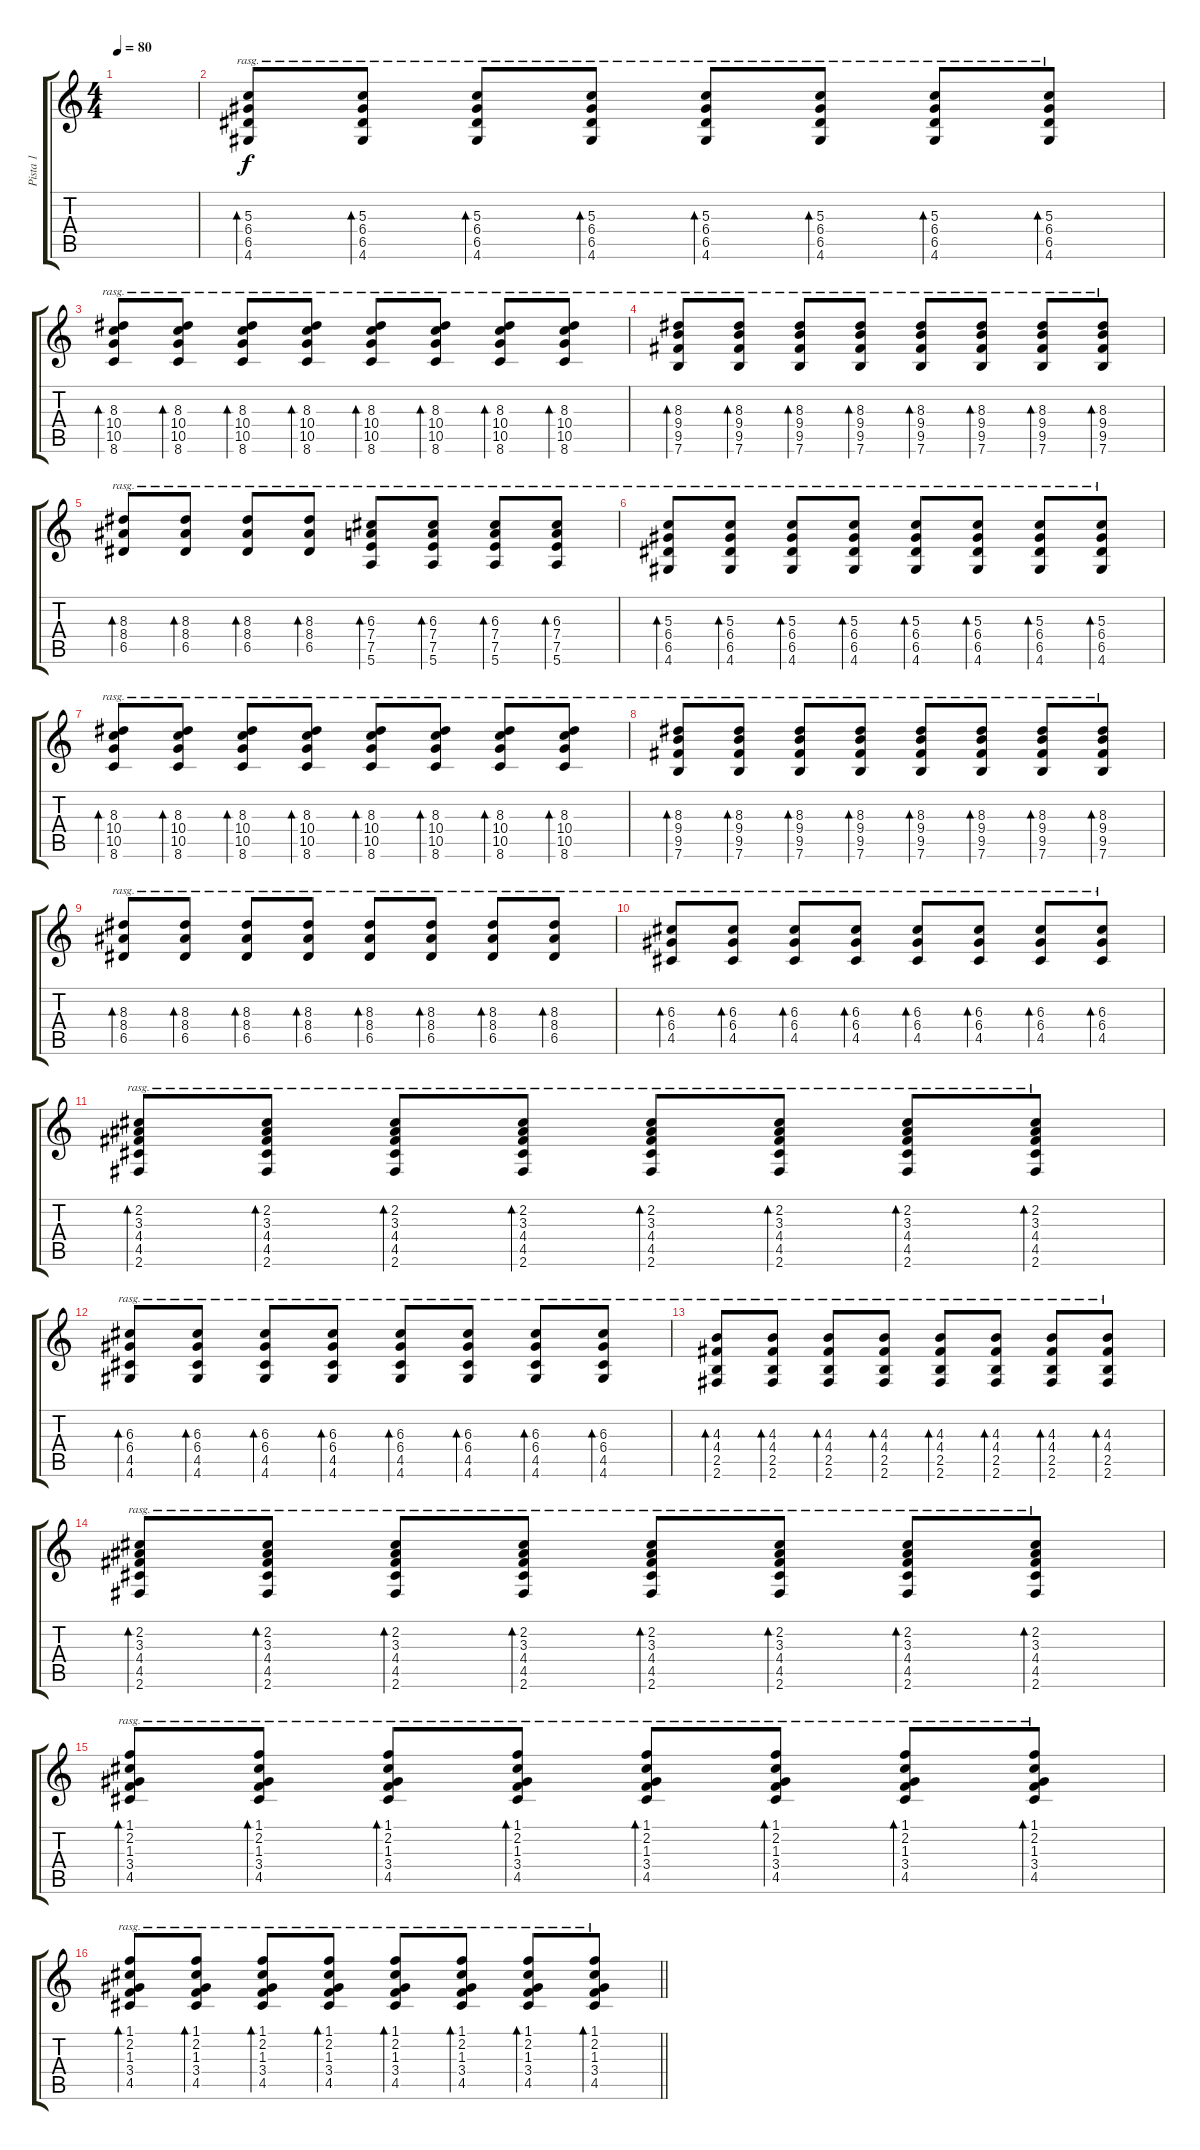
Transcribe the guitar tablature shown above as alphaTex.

\track ("Pista 1" "Pista 1") {instrument acousticguitarsteel}
\staff {score tabs}
\tuning (E4 B3 G3 D3 A2 E2) {hide}
\ts (4 4)
\tempo 80
\clef g2
\ks c
|
(5.3 6.4 6.5 4.6).8{bd 30 rasg ii} (5.3 6.4 6.5 4.6).8{bd 30 rasg ii} (5.3 6.4 6.5 4.6).8{bd 30 rasg ii} (5.3 6.4 6.5 4.6).8{bd 30 rasg ii} (5.3 6.4 6.5 4.6).8{bd 30 rasg ii} (5.3 6.4 6.5 4.6).8{bd 30 rasg ii} (5.3 6.4 6.5 4.6).8{bd 30 rasg ii} (5.3 6.4 6.5 4.6).8{bd 30 rasg ii} |
(8.3 10.4 10.5 8.6).8{bd 30 rasg ii} (8.3 10.4 10.5 8.6).8{bd 30 rasg ii} (8.3 10.4 10.5 8.6).8{bd 30 rasg ii} (8.3 10.4 10.5 8.6).8{bd 30 rasg ii} (8.3 10.4 10.5 8.6).8{bd 30 rasg ii} (8.3 10.4 10.5 8.6).8{bd 30 rasg ii} (8.3 10.4 10.5 8.6).8{bd 30 rasg ii} (8.3 10.4 10.5 8.6).8{bd 30 rasg ii} |
(8.3 9.4 9.5 7.6).8{bd 30 rasg ii} (8.3 9.4 9.5 7.6).8{bd 30 rasg ii} (8.3 9.4 9.5 7.6).8{bd 30 rasg ii} (8.3 9.4 9.5 7.6).8{bd 30 rasg ii} (8.3 9.4 9.5 7.6).8{bd 30 rasg ii} (8.3 9.4 9.5 7.6).8{bd 30 rasg ii} (8.3 9.4 9.5 7.6).8{bd 30 rasg ii} (8.3 9.4 9.5 7.6).8{bd 30 rasg ii} |
(8.3 8.4 6.5).8{bd 30 rasg ii} (8.3 8.4 6.5).8{bd 30 rasg ii} (8.3 8.4 6.5).8{bd 30 rasg ii} (8.3 8.4 6.5).8{bd 30 rasg ii} (6.3 7.4 7.5 5.6).8{bd 30 rasg ii} (6.3 7.4 7.5 5.6).8{bd 30 rasg ii} (6.3 7.4 7.5 5.6).8{bd 30 rasg ii} (6.3 7.4 7.5 5.6).8{bd 30 rasg ii} |
(5.3 6.4 6.5 4.6).8{bd 30 rasg ii} (5.3 6.4 6.5 4.6).8{bd 30 rasg ii} (5.3 6.4 6.5 4.6).8{bd 30 rasg ii} (5.3 6.4 6.5 4.6).8{bd 30 rasg ii} (5.3 6.4 6.5 4.6).8{bd 30 rasg ii} (5.3 6.4 6.5 4.6).8{bd 30 rasg ii} (5.3 6.4 6.5 4.6).8{bd 30 rasg ii} (5.3 6.4 6.5 4.6).8{bd 30 rasg ii} |
(8.3 10.4 10.5 8.6).8{bd 30 rasg ii} (8.3 10.4 10.5 8.6).8{bd 30 rasg ii} (8.3 10.4 10.5 8.6).8{bd 30 rasg ii} (8.3 10.4 10.5 8.6).8{bd 30 rasg ii} (8.3 10.4 10.5 8.6).8{bd 30 rasg ii} (8.3 10.4 10.5 8.6).8{bd 30 rasg ii} (8.3 10.4 10.5 8.6).8{bd 30 rasg ii} (8.3 10.4 10.5 8.6).8{bd 30 rasg ii} |
(8.3 9.4 9.5 7.6).8{bd 30 rasg ii} (8.3 9.4 9.5 7.6).8{bd 30 rasg ii} (8.3 9.4 9.5 7.6).8{bd 30 rasg ii} (8.3 9.4 9.5 7.6).8{bd 30 rasg ii} (8.3 9.4 9.5 7.6).8{bd 30 rasg ii} (8.3 9.4 9.5 7.6).8{bd 30 rasg ii} (8.3 9.4 9.5 7.6).8{bd 30 rasg ii} (8.3 9.4 9.5 7.6).8{bd 30 rasg ii} |
(8.3 8.4 6.5).8{bd 30 rasg ii} (8.3 8.4 6.5).8{bd 30 rasg ii} (8.3 8.4 6.5).8{bd 30 rasg ii} (8.3 8.4 6.5).8{bd 30 rasg ii} (8.3 8.4 6.5).8{bd 30 rasg ii} (8.3 8.4 6.5).8{bd 30 rasg ii} (8.3 8.4 6.5).8{bd 30 rasg ii} (8.3 8.4 6.5).8{bd 30 rasg ii} |
(6.3 6.4 4.5).8{bd 30 rasg ii} (6.3 6.4 4.5).8{bd 30 rasg ii} (6.3 6.4 4.5).8{bd 30 rasg ii} (6.3 6.4 4.5).8{bd 30 rasg ii} (6.3 6.4 4.5).8{bd 30 rasg ii} (6.3 6.4 4.5).8{bd 30 rasg ii} (6.3 6.4 4.5).8{bd 30 rasg ii} (6.3 6.4 4.5).8{bd 30 rasg ii} |
(2.2 3.3 4.4 4.5 2.6).8{bd 30 rasg ii} (2.2 3.3 4.4 4.5 2.6).8{bd 30 rasg ii} (2.2 3.3 4.4 4.5 2.6).8{bd 30 rasg ii} (2.2 3.3 4.4 4.5 2.6).8{bd 30 rasg ii} (2.2 3.3 4.4 4.5 2.6).8{bd 30 rasg ii} (2.2 3.3 4.4 4.5 2.6).8{bd 30 rasg ii} (2.2 3.3 4.4 4.5 2.6).8{bd 30 rasg ii} (2.2 3.3 4.4 4.5 2.6).8{bd 30 rasg ii} |
(6.3 6.4 4.5 4.6).8{bd 30 rasg ii} (6.3 6.4 4.5 4.6).8{bd 30 rasg ii} (6.3 6.4 4.5 4.6).8{bd 30 rasg ii} (6.3 6.4 4.5 4.6).8{bd 30 rasg ii} (6.3 6.4 4.5 4.6).8{bd 30 rasg ii} (6.3 6.4 4.5 4.6).8{bd 30 rasg ii} (6.3 6.4 4.5 4.6).8{bd 30 rasg ii} (6.3 6.4 4.5 4.6).8{bd 30 rasg ii} |
(4.3 4.4 2.5 2.6).8{bd 30 rasg ii} (4.3 4.4 2.5 2.6).8{bd 30 rasg ii} (4.3 4.4 2.5 2.6).8{bd 30 rasg ii} (4.3 4.4 2.5 2.6).8{bd 30 rasg ii} (4.3 4.4 2.5 2.6).8{bd 30 rasg ii} (4.3 4.4 2.5 2.6).8{bd 30 rasg ii} (4.3 4.4 2.5 2.6).8{bd 30 rasg ii} (4.3 4.4 2.5 2.6).8{bd 30 rasg ii} |
(2.2 3.3 4.4 4.5 2.6).8{bd 30 rasg ii} (2.2 3.3 4.4 4.5 2.6).8{bd 30 rasg ii} (2.2 3.3 4.4 4.5 2.6).8{bd 30 rasg ii} (2.2 3.3 4.4 4.5 2.6).8{bd 30 rasg ii} (2.2 3.3 4.4 4.5 2.6).8{bd 30 rasg ii} (2.2 3.3 4.4 4.5 2.6).8{bd 30 rasg ii} (2.2 3.3 4.4 4.5 2.6).8{bd 30 rasg ii} (2.2 3.3 4.4 4.5 2.6).8{bd 30 rasg ii} |
(1.1 2.2 1.3 3.4 4.5).8{bd 30 rasg ii} (1.1 2.2 1.3 3.4 4.5).8{bd 30 rasg ii} (1.1 2.2 1.3 3.4 4.5).8{bd 30 rasg ii} (1.1 2.2 1.3 3.4 4.5).8{bd 30 rasg ii} (1.1 2.2 1.3 3.4 4.5).8{bd 30 rasg ii} (1.1 2.2 1.3 3.4 4.5).8{bd 30 rasg ii} (1.1 2.2 1.3 3.4 4.5).8{bd 30 rasg ii} (1.1 2.2 1.3 3.4 4.5).8{bd 30 rasg ii} |
\barLineRight lightlight
(1.1 2.2 1.3 3.4 4.5).8{bd 30 rasg ii} (1.1 2.2 1.3 3.4 4.5).8{bd 30 rasg ii} (1.1 2.2 1.3 3.4 4.5).8{bd 30 rasg ii} (1.1 2.2 1.3 3.4 4.5).8{bd 30 rasg ii} (1.1 2.2 1.3 3.4 4.5).8{bd 30 rasg ii} (1.1 2.2 1.3 3.4 4.5).8{bd 30 rasg ii} (1.1 2.2 1.3 3.4 4.5).8{bd 30 rasg ii} (1.1 2.2 1.3 3.4 4.5).8{bd 30 rasg ii}
